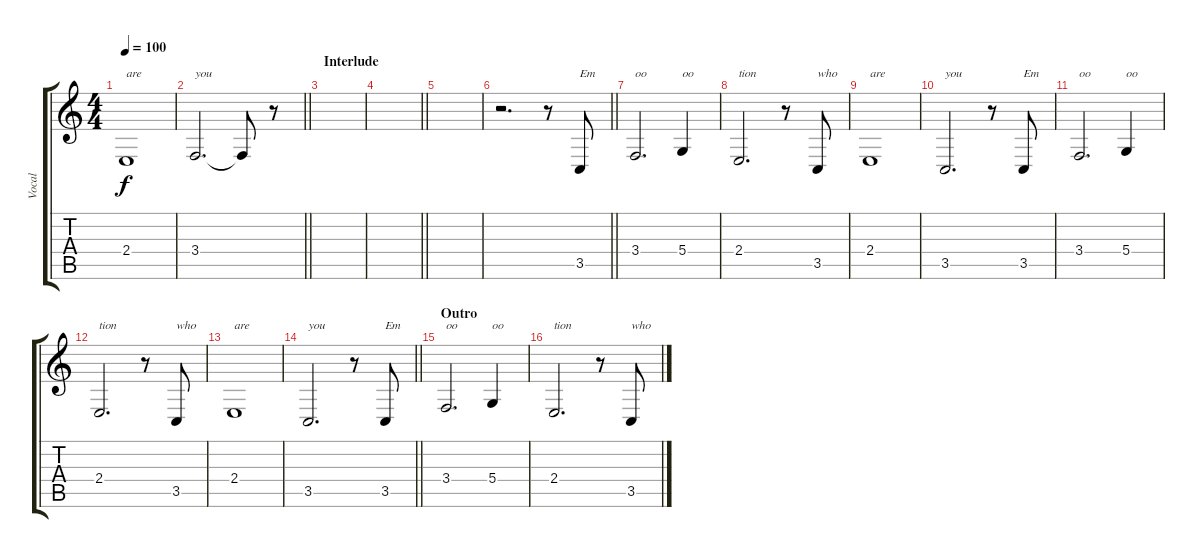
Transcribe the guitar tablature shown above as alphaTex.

\track ("Vocal" "Vocal") {instrument cello}
\staff {score tabs}
\tuning (E4 B3 G3 D3 A2 D2) {hide}
\ts (4 4)
\tempo 100
\clef g2
\ks c
2.4.1{txt "are" dy f} |
\barLineRight lightlight
3.4.2{d txt "you"} 3.4{t}.8 r.8 |
\section ("" "Interlude")
|
\barLineRight lightlight
|
|
\barLineRight lightlight
r.2{d} r.8 3.5.8{txt "Em"} |
3.4.2{d txt "oo"} 5.4.4{txt "oo"} |
2.4.2{d txt "tion"} r.8 3.5.8{txt "who"} |
2.4.1{txt "are"} |
3.5.2{d txt "you"} r.8 3.5.8{txt "Em"} |
3.4.2{d txt "oo"} 5.4.4{txt "oo"} |
2.4.2{d txt "tion"} r.8 3.5.8{txt "who"} |
2.4.1{txt "are"} |
\barLineRight lightlight
3.5.2{d txt "you"} r.8 3.5.8{txt "Em"} |
\section ("" "Outro")
3.4.2{d txt "oo"} 5.4.4{txt "oo"} |
2.4.2{d txt "tion"} r.8 3.5.8{txt "who"}
